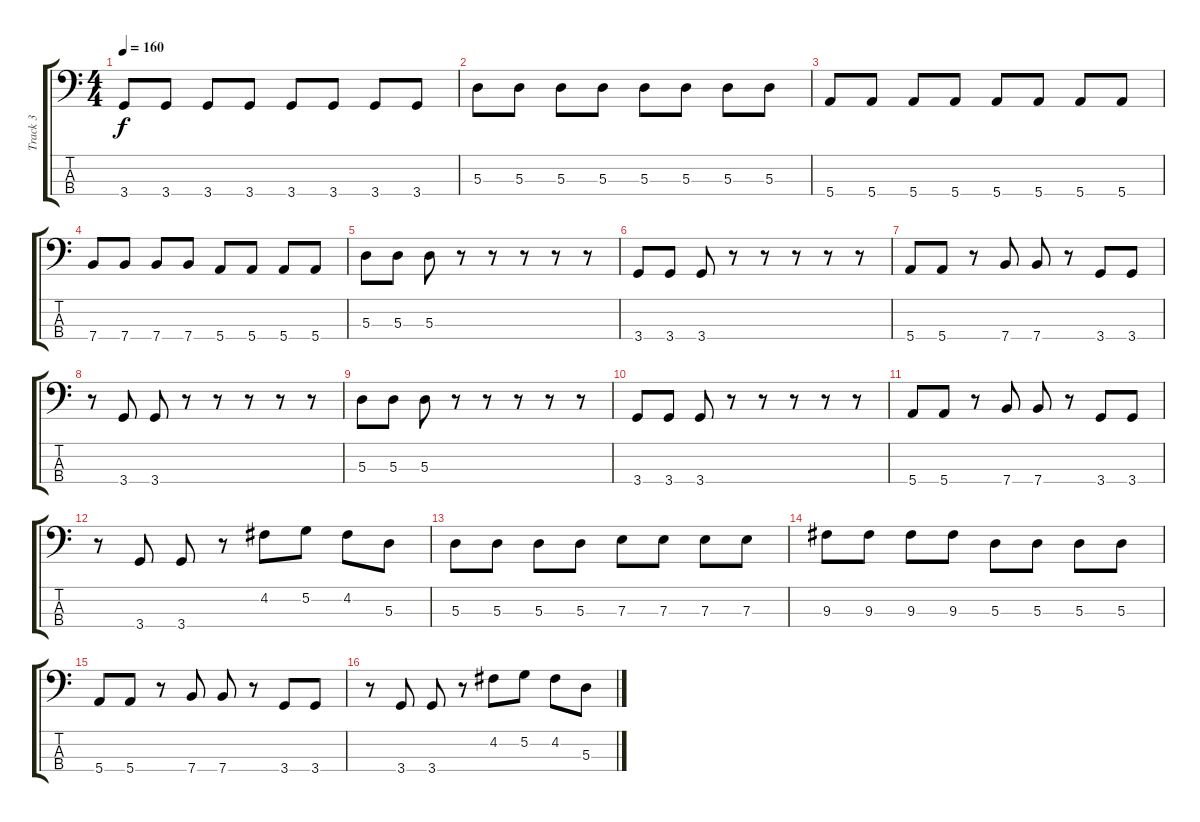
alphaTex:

\track ("Track 3" "Track 3") {instrument electricbasspick}
\staff {score tabs}
\tuning (G2 D2 A1 E1) {hide}
\ts (4 4)
\tempo 160
\clef f4
\ks c
3.4.8{dy f} 3.4.8 3.4.8 3.4.8 3.4.8 3.4.8 3.4.8 3.4.8 |
5.3.8 5.3.8 5.3.8 5.3.8 5.3.8 5.3.8 5.3.8 5.3.8 |
5.4.8 5.4.8 5.4.8 5.4.8 5.4.8 5.4.8 5.4.8 5.4.8 |
7.4.8 7.4.8 7.4.8 7.4.8 5.4.8 5.4.8 5.4.8 5.4.8 |
5.3.8 5.3.8 5.3.8 r.8 r.8 r.8 r.8 r.8 |
3.4.8 3.4.8 3.4.8 r.8 r.8 r.8 r.8 r.8 |
5.4.8 5.4.8 r.8 7.4.8 7.4.8 r.8 3.4.8 3.4.8 |
r.8 3.4.8 3.4.8 r.8 r.8 r.8 r.8 r.8 |
5.3.8 5.3.8 5.3.8 r.8 r.8 r.8 r.8 r.8 |
3.4.8 3.4.8 3.4.8 r.8 r.8 r.8 r.8 r.8 |
5.4.8 5.4.8 r.8 7.4.8 7.4.8 r.8 3.4.8 3.4.8 |
r.8 3.4.8 3.4.8 r.8 4.2.8 5.2.8 4.2.8 5.3.8 |
5.3.8 5.3.8 5.3.8 5.3.8 7.3.8 7.3.8 7.3.8 7.3.8 |
9.3.8 9.3.8 9.3.8 9.3.8 5.3.8 5.3.8 5.3.8 5.3.8 |
5.4.8 5.4.8 r.8 7.4.8 7.4.8 r.8 3.4.8 3.4.8 |
r.8 3.4.8 3.4.8 r.8 4.2.8 5.2.8 4.2.8 5.3.8
